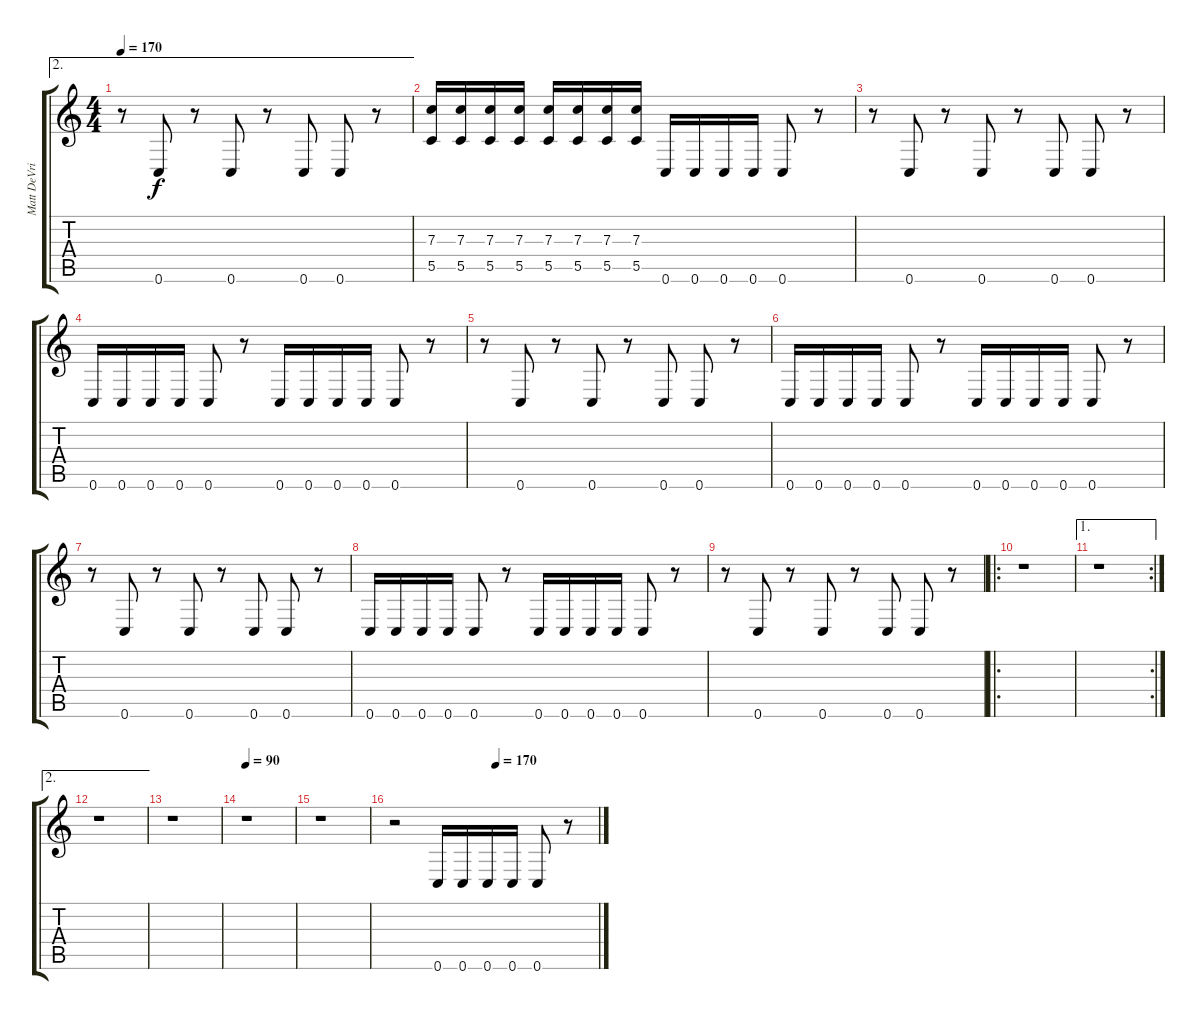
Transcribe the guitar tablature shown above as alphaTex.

\track ("Matt DeVries" "Matt DeVri") {instrument distortionguitar}
\staff {score tabs}
\tuning (D4 A3 F3 C3 G2 C2) {hide}
\ae 2
\ts (4 4)
\tempo 170
\clef g2
\ks c
r.8{dy f} 0.6.8 r.8 0.6.8 r.8 0.6.8 0.6.8 r.8 |
(7.3 5.5).16 (7.3 5.5).16 (7.3 5.5).16 (7.3 5.5).16 (7.3 5.5).16 (7.3 5.5).16 (7.3 5.5).16 (7.3 5.5).16 0.6.16 0.6.16 0.6.16 0.6.16 0.6.8 r.8 |
r.8 0.6.8 r.8 0.6.8 r.8 0.6.8 0.6.8 r.8 |
0.6.16 0.6.16 0.6.16 0.6.16 0.6.8 r.8 0.6.16 0.6.16 0.6.16 0.6.16 0.6.8 r.8 |
r.8 0.6.8 r.8 0.6.8 r.8 0.6.8 0.6.8 r.8 |
0.6.16 0.6.16 0.6.16 0.6.16 0.6.8 r.8 0.6.16 0.6.16 0.6.16 0.6.16 0.6.8 r.8 |
r.8 0.6.8 r.8 0.6.8 r.8 0.6.8 0.6.8 r.8 |
0.6.16 0.6.16 0.6.16 0.6.16 0.6.8 r.8 0.6.16 0.6.16 0.6.16 0.6.16 0.6.8 r.8 |
r.8 0.6.8 r.8 0.6.8 r.8 0.6.8 0.6.8 r.8 |
\ro
r.1 |
\ae 1
\rc 2
r.1 |
\ae 2
r.1 |
r.1 |
\tempo 90
r.1 |
r.1 |
\tempo (170 0.5)
r.2 0.6.16 0.6.16 0.6.16 0.6.16 0.6.8 r.8
